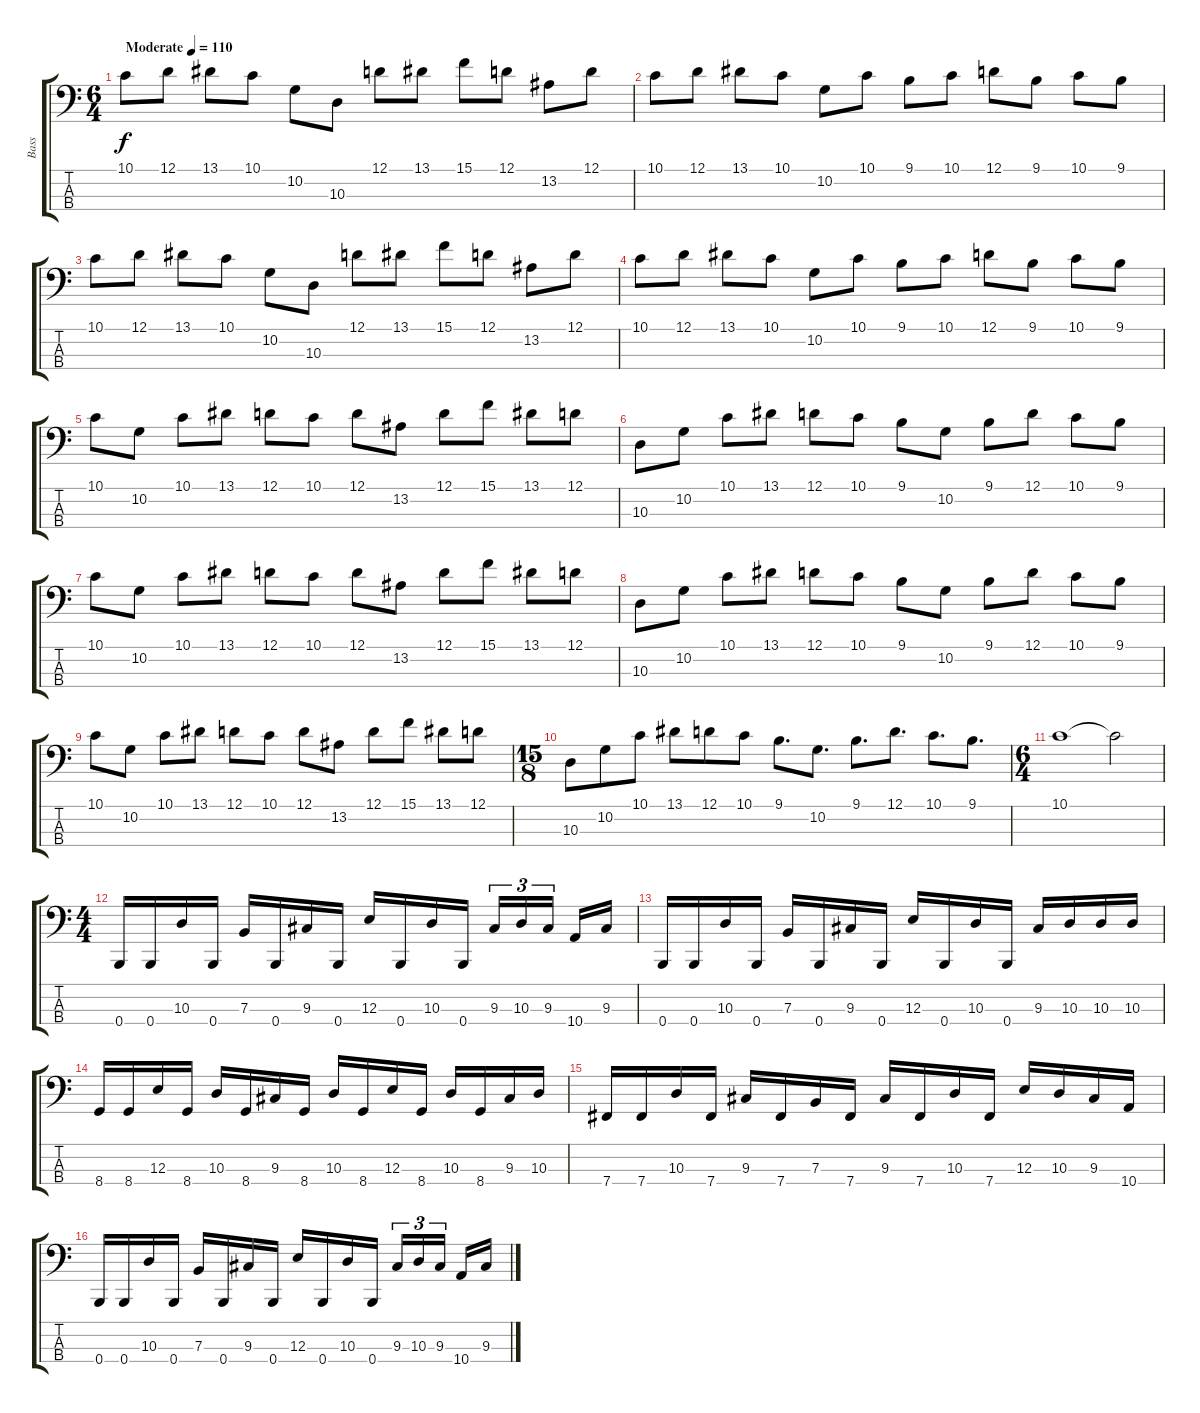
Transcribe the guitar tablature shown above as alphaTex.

\track ("Bass" "Bass") {instrument electricbasspick}
\staff {score tabs}
\tuning (D2 A1 E1 B0) {hide}
\ts (6 4)
\tempo (110 "Moderate")
\clef f4
\ks c
10.1.8{dy f volume 0 instrument electricbasspick} 12.1.8{volume 16} 13.1.8 10.1.8 10.2.8 10.3.8 12.1.8 13.1.8 15.1.8 12.1.8 13.2.8 12.1.8 |
10.1.8 12.1.8 13.1.8 10.1.8 10.2.8 10.1.8 9.1.8 10.1.8 12.1.8 9.1.8 10.1.8 9.1.8 |
10.1.8 12.1.8 13.1.8 10.1.8 10.2.8 10.3.8 12.1.8 13.1.8 15.1.8 12.1.8 13.2.8 12.1.8 |
10.1.8 12.1.8 13.1.8 10.1.8 10.2.8 10.1.8 9.1.8 10.1.8 12.1.8 9.1.8 10.1.8 9.1.8 |
10.1.8 10.2.8 10.1.8 13.1.8 12.1.8 10.1.8 12.1.8 13.2.8 12.1.8 15.1.8 13.1.8 12.1.8 |
10.3.8 10.2.8 10.1.8 13.1.8 12.1.8 10.1.8 9.1.8 10.2.8 9.1.8 12.1.8 10.1.8 9.1.8 |
10.1.8 10.2.8 10.1.8 13.1.8 12.1.8 10.1.8 12.1.8 13.2.8 12.1.8 15.1.8 13.1.8 12.1.8 |
10.3.8 10.2.8 10.1.8 13.1.8 12.1.8 10.1.8 9.1.8 10.2.8 9.1.8 12.1.8 10.1.8 9.1.8 |
10.1.8 10.2.8 10.1.8 13.1.8 12.1.8 10.1.8 12.1.8 13.2.8 12.1.8 15.1.8 13.1.8 12.1.8 |
\ts (15 8)
10.3.8 10.2.8 10.1.8 13.1.8 12.1.8 10.1.8 9.1.8{d} 10.2.8{d} 9.1.8{d} 12.1.8{d} 10.1.8{d} 9.1.8{d} |
\ts (6 4)
10.1.1 10.1{t}.2 |
\ts (4 4)
0.4.16 0.4.16 10.3.16 0.4.16 7.3.16 0.4.16 9.3.16 0.4.16 12.3.16 0.4.16 10.3.16 0.4.16 9.3.16{tu (3 2)} 10.3.16{tu (3 2)} 9.3.16{tu (3 2) beam splitsecondary} 10.4.16 9.3.16 |
0.4.16 0.4.16 10.3.16 0.4.16 7.3.16 0.4.16 9.3.16 0.4.16 12.3.16 0.4.16 10.3.16 0.4.16 9.3.16 10.3.16 10.3.16 10.3.16 |
8.4.16 8.4.16 12.3.16 8.4.16 10.3.16 8.4.16 9.3.16 8.4.16 10.3.16 8.4.16 12.3.16 8.4.16 10.3.16 8.4.16 9.3.16 10.3.16 |
7.4.16 7.4.16 10.3.16 7.4.16 9.3.16 7.4.16 7.3.16 7.4.16 9.3.16 7.4.16 10.3.16 7.4.16 12.3.16 10.3.16 9.3.16 10.4.16 |
0.4.16 0.4.16 10.3.16 0.4.16 7.3.16 0.4.16 9.3.16 0.4.16 12.3.16 0.4.16 10.3.16 0.4.16 9.3.16{tu (3 2)} 10.3.16{tu (3 2)} 9.3.16{tu (3 2) beam splitsecondary} 10.4.16 9.3.16
